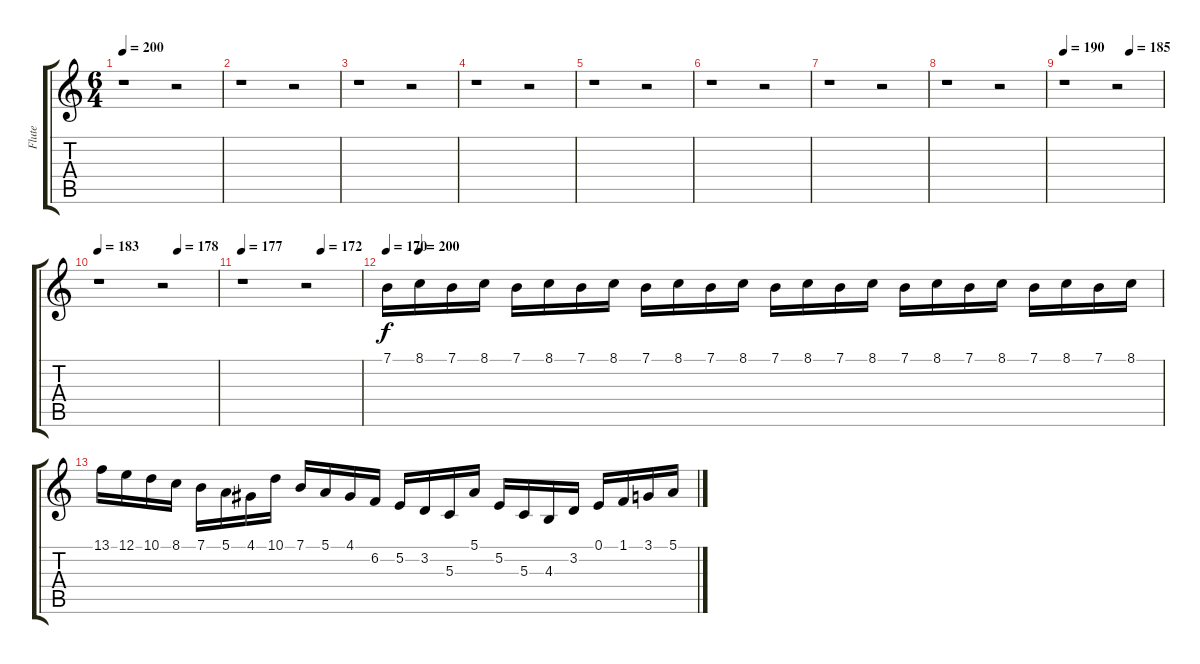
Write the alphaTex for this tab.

\track ("Flute" "Flute") {instrument flute}
\staff {score tabs}
\tuning (E4 B3 G3 D3 A2 E2) {hide}
\ts (6 4)
\tempo 200
\clef g2
\ks c
r.1{dy f} r.2 |
r.1 r.2 |
r.1 r.2 |
r.1 r.2 |
r.1 r.2 |
r.1 r.2 |
r.1 r.2 |
r.1 r.2 |
\tempo 190
\tempo (185 0.6666666666666666)
r.1 r.2 |
\tempo 183
\tempo (178 0.6666666666666666)
r.1 r.2 |
\tempo 177
\tempo (172 0.6666666666666666)
r.1 r.2 |
\tempo 170
\tempo (200 0.041666666666666664)
7.1.16{volume 8} 8.1.16{volume 8} 7.1.16{volume 8} 8.1.16{volume 8} 7.1.16{volume 7} 8.1.16{volume 7} 7.1.16{volume 7} 8.1.16{volume 7} 7.1.16{volume 7} 8.1.16{volume 6} 7.1.16{volume 6} 8.1.16{volume 6} 7.1.16{volume 6} 8.1.16{volume 6} 7.1.16{volume 6} 8.1.16{volume 6} 7.1.16{volume 5} 8.1.16{volume 5} 7.1.16{volume 5} 8.1.16{volume 5} 7.1.16{volume 5} 8.1.16{volume 4} 7.1.16{volume 4} 8.1.16{volume 4} |
13.1.16{volume 4} 12.1.16{volume 4} 10.1.16{volume 4} 8.1.16{volume 4} 7.1.16{volume 3} 5.1.16{volume 3} 4.1.16{volume 3} 10.1.16{volume 3} 7.1.16{volume 3} 5.1.16{volume 3} 4.1.16{volume 2} 6.2.16{volume 2} 5.2.16{volume 2} 3.2.16{volume 2} 5.3.16{volume 2} 5.1.16{volume 2} 5.2.16{volume 2} 5.3.16{volume 1} 4.3.16{volume 1} 3.2.16{volume 1} 0.1.16{volume 1} 1.1.16{volume 1} 3.1.16{volume 0} 5.1.16{volume 0}
